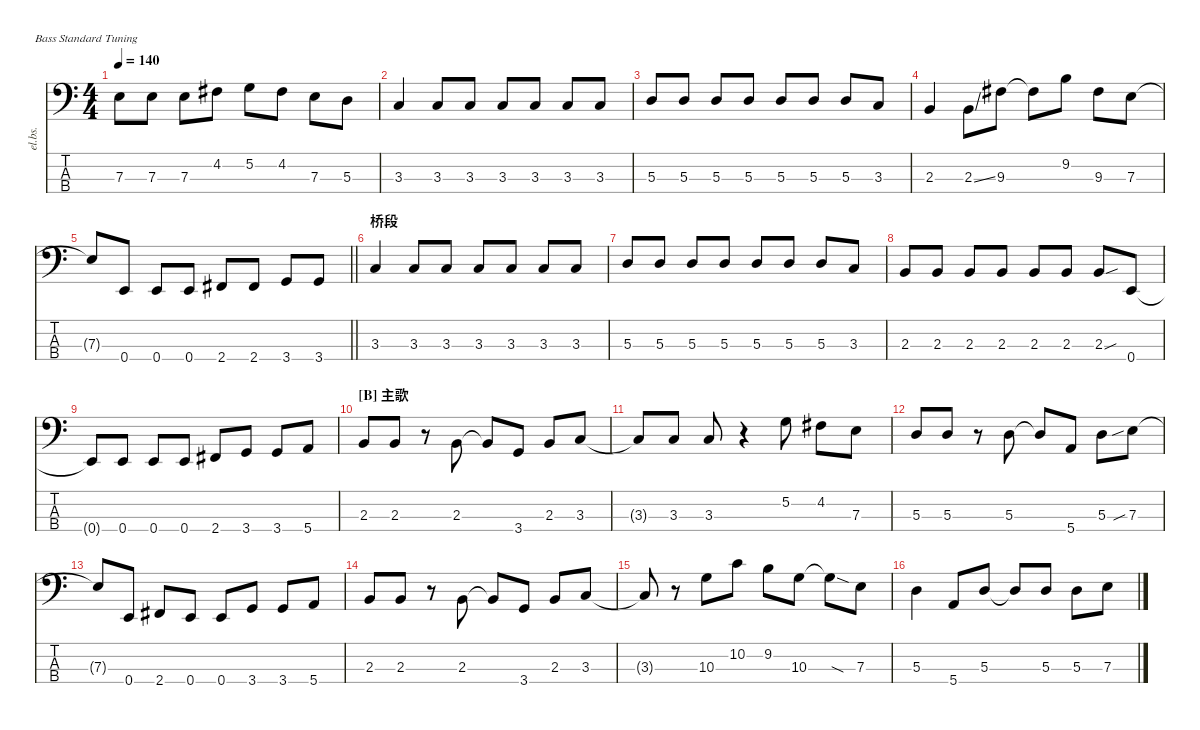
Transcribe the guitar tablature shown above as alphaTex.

\defaultSystemsLayout 4
\hideDynamics
\bracketExtendMode nobrackets
\track ("Electric Bass" "el.bs.") {instrument electricbassfinger}
\staff {score tabs}
\tuning (G2 D2 A1 E1)
\ts (4 4)
\tempo 140
\clef f4
\ks c
7.3.8{dy mf beam Down} 7.3.8{beam Down} 7.3.8{beam Down} 4.2{acc #}.8{beam Down} 5.2.8{beam Down} 4.2{acc #}.8{beam Down} 7.3.8{beam Down} 5.3.8{beam Down} |
3.3.4{beam Up} 3.3.8{beam Up} 3.3.8{beam Up} 3.3.8{beam Up} 3.3.8{beam Up} 3.3.8{beam Up} 3.3.8{beam Up} |
5.3.8{beam Up} 5.3.8{beam Up} 5.3.8{beam Up} 5.3.8{beam Up} 5.3.8{beam Up} 5.3.8{beam Up} 5.3.8{beam Up} 3.3.8{beam Up} |
2.3.4{beam Up} 2.3{ss}.8{beam Down} 9.3{acc #}.8{beam Down} 9.3{t acc #}.8{beam Down} 9.2.8{beam Down} 9.3{acc #}.8{beam Down} 7.3.8{beam Down} |
\barLineRight lightlight
7.3{t}.8{beam Up} 0.4.8{beam Up} 0.4.8{beam Up} 0.4.8{beam Up} 2.4{acc #}.8{beam Up} 2.4{acc #}.8{beam Up} 3.4.8{beam Up} 3.4.8{beam Up} |
\section ("" "桥段")
3.3.4{beam Up} 3.3.8{beam Up} 3.3.8{beam Up} 3.3.8{beam Up} 3.3.8{beam Up} 3.3.8{beam Up} 3.3.8{beam Up} |
5.3.8{beam Up} 5.3.8{beam Up} 5.3.8{beam Up} 5.3.8{beam Up} 5.3.8{beam Up} 5.3.8{beam Up} 5.3.8{beam Up} 3.3.8{beam Up} |
2.3.8{beam Up} 2.3.8{beam Up} 2.3.8{beam Up} 2.3.8{beam Up} 2.3.8{beam Up} 2.3.8{beam Up} 2.3{sou}.8{beam Up} 0.4.8{beam Up} |
0.4{t}.8{beam Up} 0.4.8{beam Up} 0.4.8{beam Up} 0.4.8{beam Up} 2.4{acc #}.8{beam Up} 3.4.8{beam Up} 3.4.8{beam Up} 5.4.8{beam Up} |
\section ("B" "主歌")
2.3.8{beam Up} 2.3.8{beam Up} r.8{beam Down} 2.3.8{beam Up} 2.3{t}.8{beam Up} 3.4.8{beam Up} 2.3.8{beam Up} 3.3.8{beam Up} |
3.3{t}.8{beam Up} 3.3.8{beam Up} 3.3.8{beam Up} r.4{beam Down} 5.2.8{beam Down} 4.2{acc #}.8{beam Down} 7.3.8{beam Down} |
5.3.8{beam Up} 5.3.8{beam Up} r.8{beam Down} 5.3.8{beam Down} 5.3{t}.8{beam Up} 5.4.8{beam Up} 5.3.8{beam Down} 7.3{sib}.8{beam Down} |
7.3{t}.8{beam Up} 0.4.8{beam Up} 2.4{acc #}.8{beam Up} 0.4.8{beam Up} 0.4.8{beam Up} 3.4.8{beam Up} 3.4.8{beam Up} 5.4.8{beam Up} |
2.3.8{beam Up} 2.3.8{beam Up} r.8{beam Down} 2.3.8{beam Up} 2.3{t}.8{beam Up} 3.4.8{beam Up} 2.3.8{beam Up} 3.3.8{beam Up} |
3.3{t}.8{beam Up} r.8{beam Down} 10.3.8{beam Down} 10.2.8{beam Down} 9.2.8{beam Down} 10.3.8{beam Down} 10.3{sod t}.8{beam Down} 7.3.8{beam Down} |
5.3.4{beam Down} 5.4.8{beam Up} 5.3.8{beam Up} 5.3{t}.8{beam Up} 5.3.8{beam Up} 5.3.8{beam Down} 7.3.8{beam Down}
